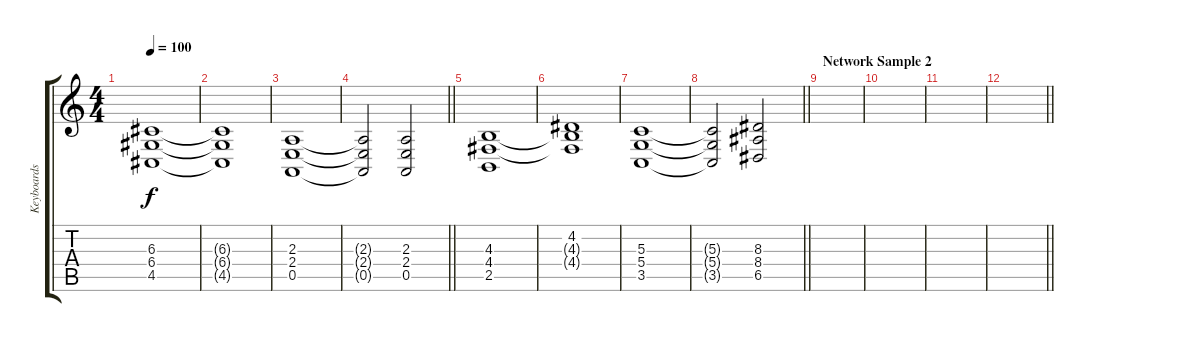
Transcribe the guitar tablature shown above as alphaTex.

\track ("Keyboards 3" "Keyboards ") {instrument brightacousticpiano}
\staff {score tabs}
\tuning (E4 B3 G3 D3 A2 E2) {hide}
\ts (4 4)
\tempo 100
\clef g2
\ks c
(6.3 6.4 4.5).1{dy f} |
(6.3{t} 6.4{t} 4.5{t}).1 |
(2.3 2.4 0.5).1 |
\barLineRight lightlight
(2.3{t} 2.4{t} 0.5{t}).2 (2.3 2.4 0.5).2 |
(4.3 4.4 2.5).1 |
(4.2 4.3{t} 4.4{t}).1 |
(5.3 5.4 3.5).1 |
\barLineRight lightlight
(5.3{t} 5.4{t} 3.5{t}).2 (8.3 8.4 6.5).2 |
\section ("" "Network Sample 2")
|
|
|
\barLineRight lightlight
